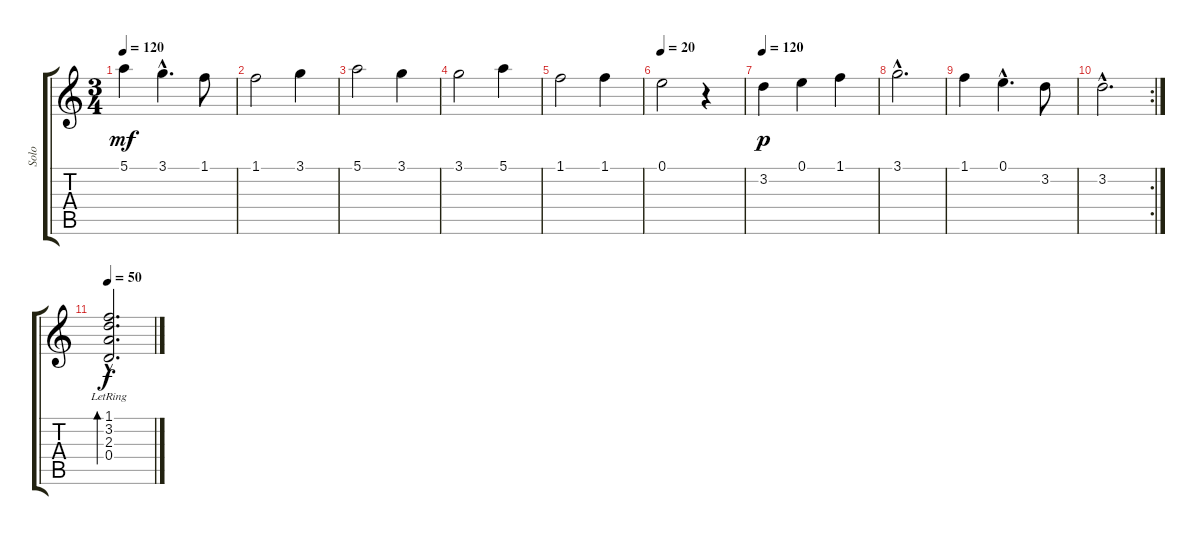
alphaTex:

\track ("Solo" "Solo") {instrument overdrivenguitar}
\staff {score tabs}
\tuning (E4 B3 G3 D3 A2 E2) {hide}
\ts (3 4)
\tempo 120
\clef g2
\ks c
5.1.4{dy mf} 3.1{hac}.4{d} 1.1.8 |
1.1.2 3.1.4 |
5.1.2 3.1.4 |
3.1.2 5.1.4 |
1.1.2 1.1.4 |
\tempo 20
0.1.2 r.4 |
\tempo 120
3.2.4{dy p} 0.1.4 1.1.4 |
3.1{hac}.2{d} |
1.1.4 0.1{hac}.4{d} 3.2.8 |
\rc 2
3.2{hac}.2{d} |
\tempo 50
(1.1{hac lr} 3.2{hac} 2.3{hac} 0.4{hac}).2{d bd 240 dy f instrument acousticguitarnylon}
